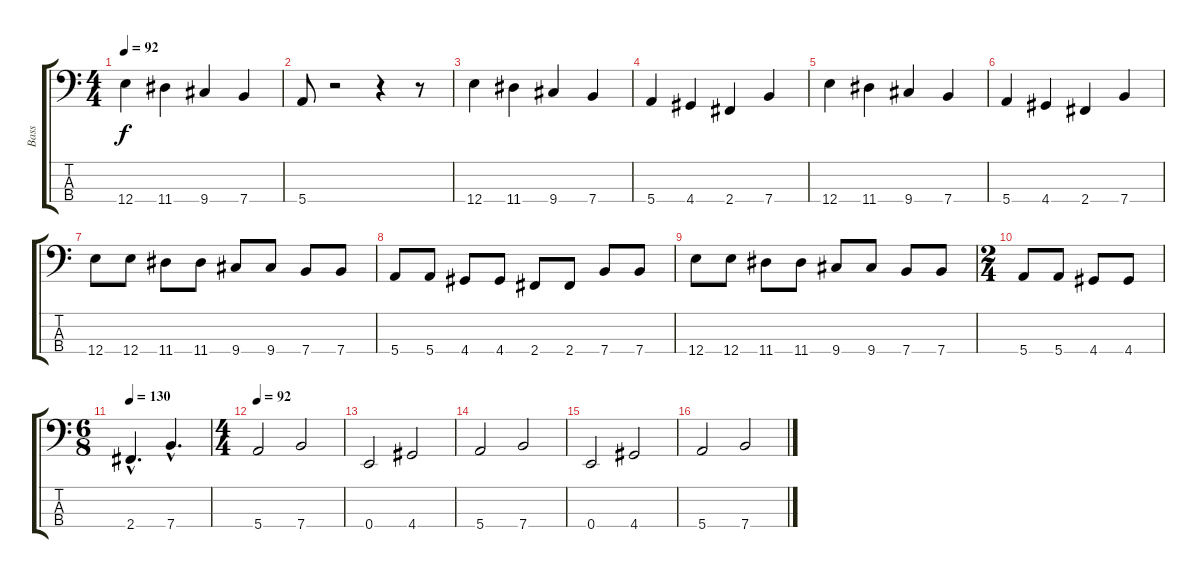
\track ("Bass" "Bass") {instrument electricbasspick}
\staff {score tabs}
\tuning (G2 D2 A1 E1) {hide}
\ts (4 4)
\tempo 92
\clef f4
\ks c
12.4.4{dy f} 11.4.4 9.4.4 7.4.4 |
5.4.8 r.2 r.4 r.8 |
12.4.4 11.4.4 9.4.4 7.4.4 |
5.4.4 4.4.4 2.4.4 7.4.4 |
12.4.4 11.4.4 9.4.4 7.4.4 |
5.4.4 4.4.4 2.4.4 7.4.4 |
12.4.8 12.4.8 11.4.8 11.4.8 9.4.8 9.4.8 7.4.8 7.4.8 |
5.4.8 5.4.8 4.4.8 4.4.8 2.4.8 2.4.8 7.4.8 7.4.8 |
12.4.8 12.4.8 11.4.8 11.4.8 9.4.8 9.4.8 7.4.8 7.4.8 |
\ts (2 4)
5.4.8 5.4.8 4.4.8 4.4.8 |
\ts (6 8)
\tempo 130
2.4{hac}.4{d} 7.4{hac}.4{d} |
\ts (4 4)
\tempo 92
5.4.2 7.4.2 |
0.4.2 4.4.2 |
5.4.2 7.4.2 |
0.4.2 4.4.2 |
5.4.2 7.4.2
